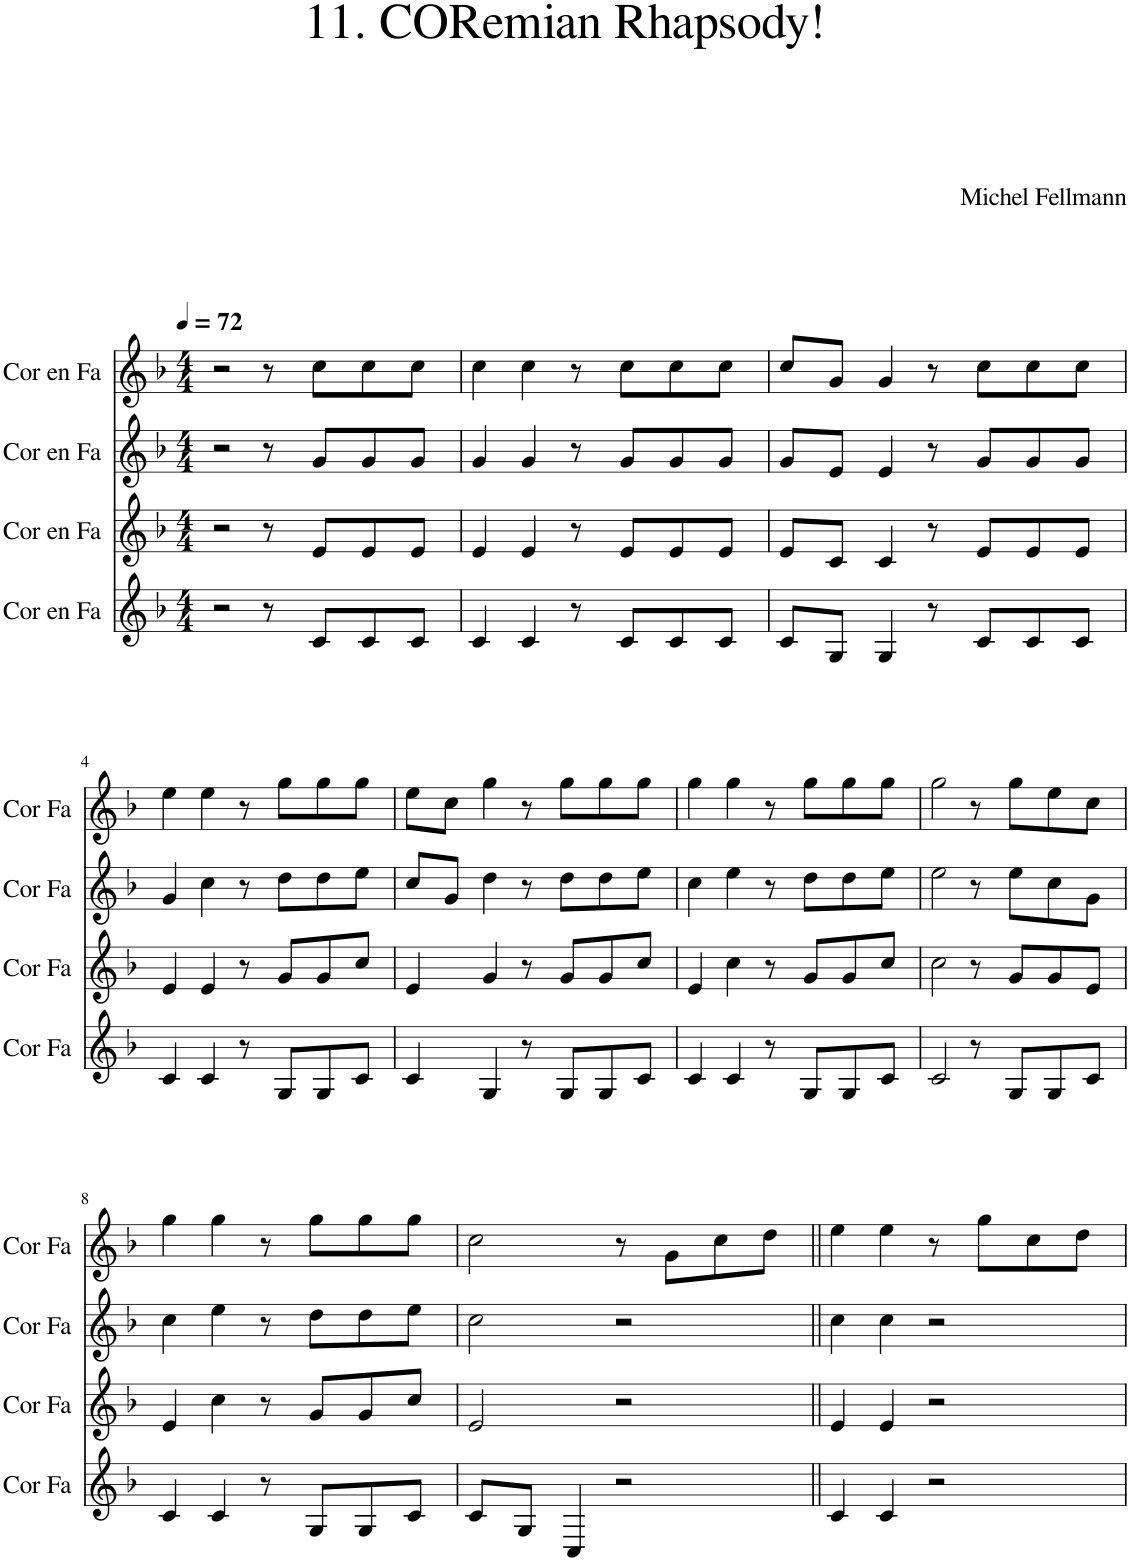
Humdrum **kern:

**kern	**kern	**kern	**kern
*part4	*part3	*part2	*part1
*staff4	*staff3	*staff2	*staff1
*I"Cor en Fa	*I"Cor en Fa	*I"Cor en Fa	*I"Cor en Fa
*I'Cor Fa	*I'Cor Fa	*I'Cor Fa	*I'Cor Fa
*clefG2	*clefG2	*clefG2	*clefG2
*Trd4c7	*Trd4c7	*Trd4c7	*Trd4c7
*k[b-]	*k[b-]	*k[b-]	*k[b-]
*M4/4	*M4/4	*M4/4	*M4/4
*MM72	*MM72	*MM72	*MM72
=1	=1	=1	=1
2r	2r	2r	2r
8r	8r	8r	8r
8c/L	8e/L	8g/L	8cc\L
8c/	8e/	8g/	8cc\
8c/J	8e/J	8g/J	8cc\J
=2	=2	=2	=2
4c/	4e/	4g/	4cc\
4c/	4e/	4g/	4cc\
8r	8r	8r	8r
8c/L	8e/L	8g/L	8cc\L
8c/	8e/	8g/	8cc\
8c/J	8e/J	8g/J	8cc\J
=3	=3	=3	=3
8c/L	8e/L	8g/L	8cc/L
8G/J	8c/J	8e/J	8g/J
4G/	4c/	4e/	4g/
8r	8r	8r	8r
8c/L	8e/L	8g/L	8cc\L
8c/	8e/	8g/	8cc\
8c/J	8e/J	8g/J	8cc\J
!!LO:LB:g=z
=4	=4	=4	=4
4c/	4e/	4g/	4ee\
4c/	4e/	4cc\	4ee\
8r	8r	8r	8r
8G/L	8g/L	8dd\L	8gg\L
8G/	8g/	8dd\	8gg\
8c/J	8cc/J	8ee\J	8gg\J
=5	=5	=5	=5
4c/	4e/	8cc/L	8ee\L
.	.	8g/J	8cc\J
4G/	4g/	4dd\	4gg\
8r	8r	8r	8r
8G/L	8g/L	8dd\L	8gg\L
8G/	8g/	8dd\	8gg\
8c/J	8cc/J	8ee\J	8gg\J
=6	=6	=6	=6
4c/	4e/	4cc\	4gg\
4c/	4cc\	4ee\	4gg\
8r	8r	8r	8r
8G/L	8g/L	8dd\L	8gg\L
8G/	8g/	8dd\	8gg\
8c/J	8cc/J	8ee\J	8gg\J
=7	=7	=7	=7
2c/	2cc\	2ee\	2gg\
8r	8r	8r	8r
8G/L	8g/L	8ee\L	8gg\L
8G/	8g/	8cc\	8ee\
8c/J	8e/J	8g\J	8cc\J
!!LO:LB:g=z
=8	=8	=8	=8
4c/	4e/	4cc\	4gg\
4c/	4cc\	4ee\	4gg\
8r	8r	8r	8r
8G/L	8g/L	8dd\L	8gg\L
8G/	8g/	8dd\	8gg\
8c/J	8cc/J	8ee\J	8gg\J
=9	=9	=9	=9
8c/L	2e/	2cc\	2cc\
8G/J	.	.	.
4C/	.	.	.
2r	2r	2r	8r
.	.	.	8g\L
.	.	.	8cc\
.	.	.	8dd\J
=10||	=10||	=10||	=10||
4c/	4e/	4cc\	4ee\
4c/	4e/	4cc\	4ee\
2r	2r	2r	8r
.	.	.	8gg\L
.	.	.	8cc\
.	.	.	8dd\J
=	=	=	=
*-	*-	*-	*-
